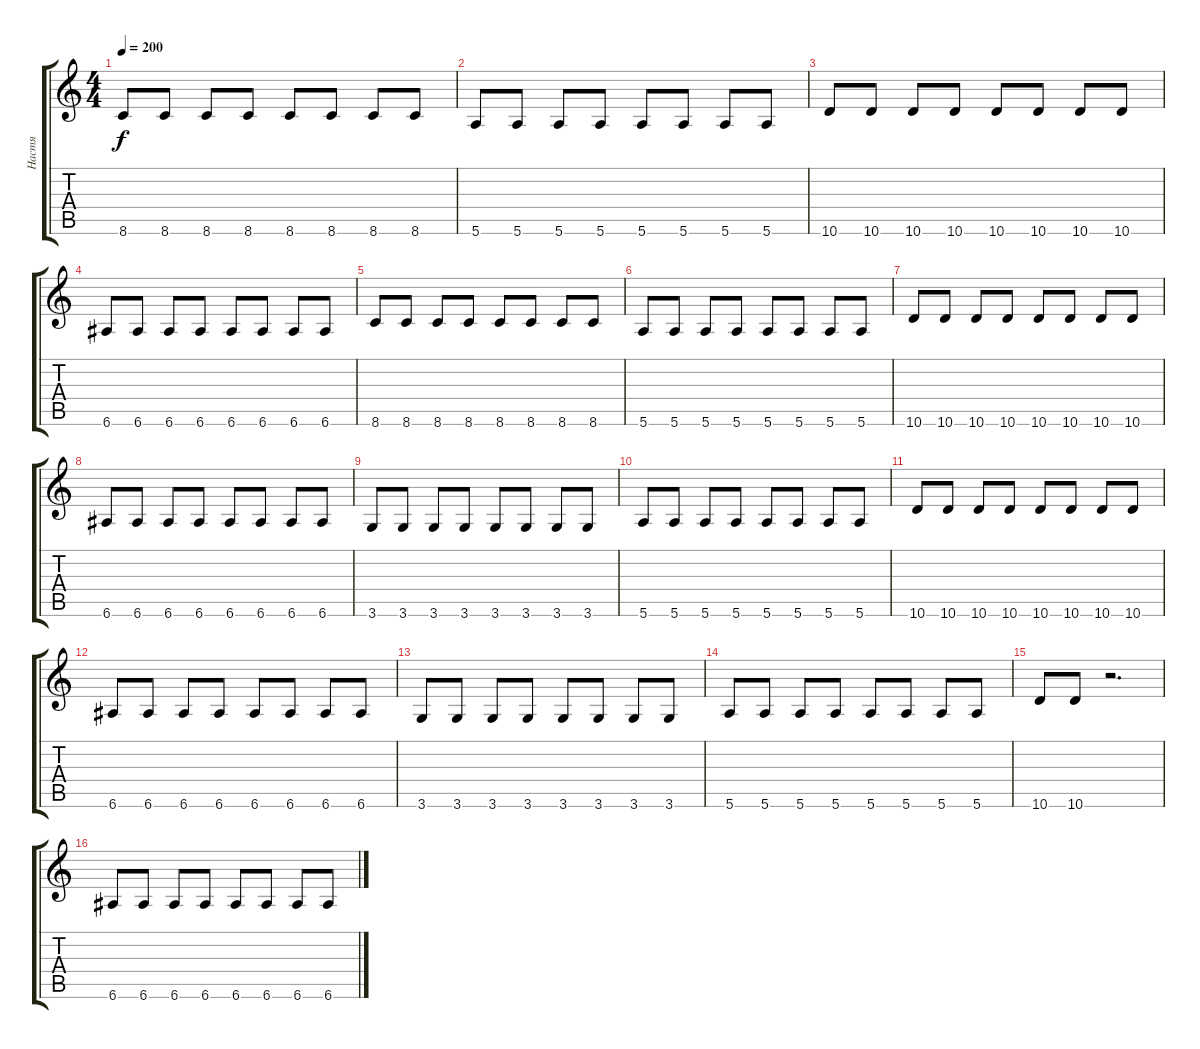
\track ("Настя" "Настя") {instrument electricbasspick}
\staff {score tabs}
\tuning (E4 B3 G3 D3 A2 E2) {hide}
\ts (4 4)
\tempo 200
\clef g2
\ks c
8.6.8{dy f} 8.6.8 8.6.8 8.6.8 8.6.8 8.6.8 8.6.8 8.6.8 |
5.6.8 5.6.8 5.6.8 5.6.8 5.6.8 5.6.8 5.6.8 5.6.8 |
10.6.8 10.6.8 10.6.8 10.6.8 10.6.8 10.6.8 10.6.8 10.6.8 |
6.6.8 6.6.8 6.6.8 6.6.8 6.6.8 6.6.8 6.6.8 6.6.8 |
8.6.8 8.6.8 8.6.8 8.6.8 8.6.8 8.6.8 8.6.8 8.6.8 |
5.6.8 5.6.8 5.6.8 5.6.8 5.6.8 5.6.8 5.6.8 5.6.8 |
10.6.8 10.6.8 10.6.8 10.6.8 10.6.8 10.6.8 10.6.8 10.6.8 |
6.6.8 6.6.8 6.6.8 6.6.8 6.6.8 6.6.8 6.6.8 6.6.8 |
3.6.8 3.6.8 3.6.8 3.6.8 3.6.8 3.6.8 3.6.8 3.6.8 |
5.6.8 5.6.8 5.6.8 5.6.8 5.6.8 5.6.8 5.6.8 5.6.8 |
10.6.8 10.6.8 10.6.8 10.6.8 10.6.8 10.6.8 10.6.8 10.6.8 |
6.6.8 6.6.8 6.6.8 6.6.8 6.6.8 6.6.8 6.6.8 6.6.8 |
3.6.8 3.6.8 3.6.8 3.6.8 3.6.8 3.6.8 3.6.8 3.6.8 |
5.6.8 5.6.8 5.6.8 5.6.8 5.6.8 5.6.8 5.6.8 5.6.8 |
10.6.8 10.6.8 r.2{d} |
6.6.8 6.6.8 6.6.8 6.6.8 6.6.8 6.6.8 6.6.8 6.6.8
